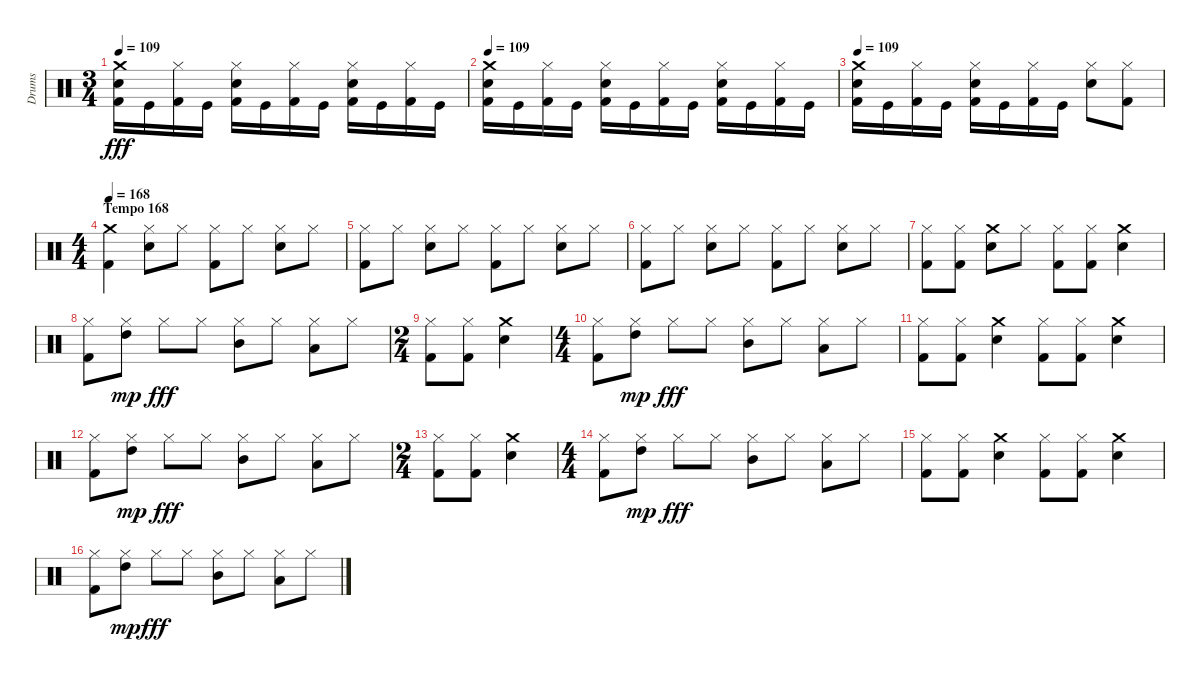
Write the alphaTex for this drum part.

\track ("Drums" "Drums") {instrument percussion}
\staff {score}
\articulation defaults
\ts (3 4)
\tempo 109
\clef neutral
\ks c
("Kick (hit) 2" "Snare (hit) 2" "Crash medium (hit)").16{dy fff} "Kick (hit)".16 ("Kick (hit) 2" "Hi-Hat (closed)").16 "Kick (hit)".16 ("Kick (hit) 2" "Snare (hit) 2" "Hi-Hat (closed)").16 "Kick (hit)".16 ("Kick (hit) 2" "Hi-Hat (closed)").16 "Kick (hit)".16 ("Kick (hit) 2" "Snare (hit) 2" "Hi-Hat (closed)").16 "Kick (hit)".16 ("Kick (hit) 2" "Hi-Hat (closed)").16 "Kick (hit)".16 |
\tempo 109
("Kick (hit) 2" "Snare (hit) 2" "Crash medium (hit)").16 "Kick (hit)".16 ("Kick (hit) 2" "Hi-Hat (closed)").16 "Kick (hit)".16 ("Kick (hit) 2" "Snare (hit) 2" "Hi-Hat (closed)").16 "Kick (hit)".16 ("Kick (hit) 2" "Hi-Hat (closed)").16 "Kick (hit)".16 ("Kick (hit) 2" "Snare (hit) 2" "Hi-Hat (closed)").16 "Kick (hit)".16 ("Kick (hit) 2" "Hi-Hat (closed)").16 "Kick (hit)".16 |
\tempo 109
("Kick (hit) 2" "Snare (hit) 2" "Crash medium (hit)").16 "Kick (hit)".16 ("Kick (hit) 2" "Hi-Hat (closed)").16 "Kick (hit)".16 ("Kick (hit) 2" "Snare (hit) 2" "Hi-Hat (closed)").16 "Kick (hit)".16 ("Kick (hit) 2" "Hi-Hat (closed)").16 "Kick (hit)".16 ("Snare (hit) 2" "Hi-Hat (closed)").8 ("Kick (hit) 2" "Hi-Hat (closed)").8 |
\ts (4 4)
\section ("" "Tempo 168")
\tempo 168
("Crash medium (hit)" "Kick (hit) 2").4 ("Hi-Hat (closed)" "Snare (hit) 2").8 "Hi-Hat (closed)".8 ("Kick (hit) 2" "Hi-Hat (closed)").8 "Hi-Hat (closed)".8 ("Snare (hit) 2" "Hi-Hat (closed)").8 "Hi-Hat (closed)".8 |
("Kick (hit) 2" "Hi-Hat (closed)").8 "Hi-Hat (closed)".8 ("Snare (hit) 2" "Hi-Hat (closed)").8 "Hi-Hat (closed)".8 ("Kick (hit) 2" "Hi-Hat (closed)").8 "Hi-Hat (closed)".8 ("Snare (hit) 2" "Hi-Hat (closed)").8 "Hi-Hat (closed)".8 |
("Kick (hit) 2" "Hi-Hat (closed)").8 "Hi-Hat (closed)".8 ("Snare (hit) 2" "Hi-Hat (closed)").8 "Hi-Hat (closed)".8 ("Kick (hit) 2" "Hi-Hat (closed)").8 "Hi-Hat (closed)".8 ("Snare (hit) 2" "Hi-Hat (closed)").8 "Hi-Hat (closed)".8 |
("Kick (hit) 2" "Hi-Hat (closed)").8 ("Kick (hit) 2" "Hi-Hat (closed)").8 ("Snare (hit) 2" "Crash medium (hit)").8 "Hi-Hat (closed)".8 ("Hi-Hat (closed)" "Kick (hit) 2").8 ("Hi-Hat (closed)" "Kick (hit) 2").8 ("Crash medium (hit)" "Snare (hit) 2").4 |
("Hi-Hat (closed)" "Kick (hit) 2").8 ("High Tom (hit)" "Hi-Hat (closed)").8{dy mp balance 16} "Hi-Hat (closed)".8{dy fff balance 8} "Hi-Hat (closed)".8 ("Mid Tom (hit)" "Hi-Hat (closed)").8 "Hi-Hat (closed)".8 ("Low Tom (hit)" "Hi-Hat (closed)").8{balance 0} "Hi-Hat (closed)".8{balance 8} |
\ts (2 4)
("Kick (hit) 2" "Hi-Hat (closed)").8 ("Kick (hit) 2" "Hi-Hat (closed)").8 ("Snare (hit) 2" "Crash medium (hit)").4 |
\ts (4 4)
("Hi-Hat (closed)" "Kick (hit) 2").8 ("High Tom (hit)" "Hi-Hat (closed)").8{dy mp balance 16} "Hi-Hat (closed)".8{dy fff balance 8} "Hi-Hat (closed)".8 ("Mid Tom (hit)" "Hi-Hat (closed)").8 "Hi-Hat (closed)".8 ("Low Tom (hit)" "Hi-Hat (closed)").8{balance 0} "Hi-Hat (closed)".8{balance 8} |
("Hi-Hat (closed)" "Kick (hit) 2").8 ("Hi-Hat (closed)" "Kick (hit) 2").8 ("Snare (hit) 2" "Crash medium (hit)").4 ("Kick (hit) 2" "Hi-Hat (closed)").8 ("Kick (hit) 2" "Hi-Hat (closed)").8 ("Crash medium (hit)" "Snare (hit) 2").4 |
("Hi-Hat (closed)" "Kick (hit) 2").8 ("High Tom (hit)" "Hi-Hat (closed)").8{dy mp balance 16} "Hi-Hat (closed)".8{dy fff balance 8} "Hi-Hat (closed)".8 ("Mid Tom (hit)" "Hi-Hat (closed)").8 "Hi-Hat (closed)".8 ("Low Tom (hit)" "Hi-Hat (closed)").8{balance 0} "Hi-Hat (closed)".8{balance 8} |
\ts (2 4)
("Kick (hit) 2" "Hi-Hat (closed)").8 ("Kick (hit) 2" "Hi-Hat (closed)").8 ("Snare (hit) 2" "Crash medium (hit)").4 |
\ts (4 4)
("Hi-Hat (closed)" "Kick (hit) 2").8 ("High Tom (hit)" "Hi-Hat (closed)").8{dy mp balance 16} "Hi-Hat (closed)".8{dy fff balance 8} "Hi-Hat (closed)".8 ("Mid Tom (hit)" "Hi-Hat (closed)").8 "Hi-Hat (closed)".8 ("Low Tom (hit)" "Hi-Hat (closed)").8{balance 0} "Hi-Hat (closed)".8{balance 8} |
("Hi-Hat (closed)" "Kick (hit) 2").8 ("Hi-Hat (closed)" "Kick (hit) 2").8 ("Snare (hit) 2" "Crash medium (hit)").4 ("Kick (hit) 2" "Hi-Hat (closed)").8 ("Kick (hit) 2" "Hi-Hat (closed)").8 ("Crash medium (hit)" "Snare (hit) 2").4 |
("Hi-Hat (closed)" "Kick (hit) 2").8 ("High Tom (hit)" "Hi-Hat (closed)").8{dy mp balance 16} "Hi-Hat (closed)".8{dy fff balance 8} "Hi-Hat (closed)".8 ("Mid Tom (hit)" "Hi-Hat (closed)").8 "Hi-Hat (closed)".8 ("Low Tom (hit)" "Hi-Hat (closed)").8{balance 0} "Hi-Hat (closed)".8{balance 8}
